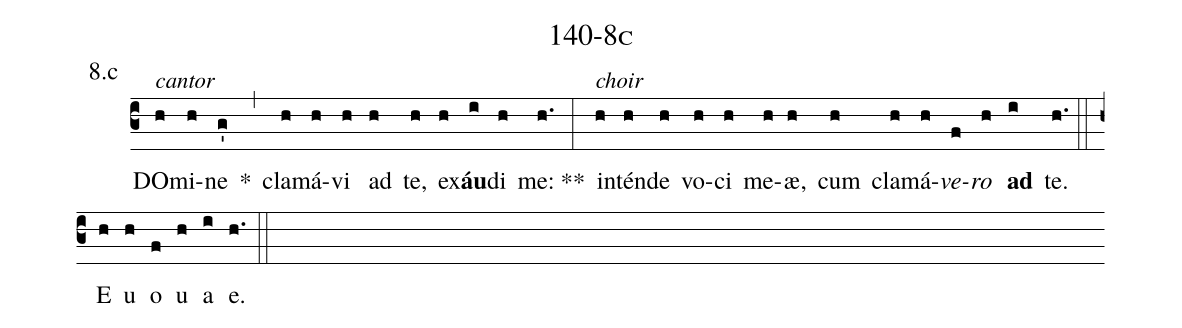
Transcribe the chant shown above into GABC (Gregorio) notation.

name: 140-8c;
annotation: 8.c;
%%
(c3)<alt>cantor</alt> DO(h)mi(h)ne(g') *(,) cla(h)má(h)vi(h) ad(h) te,(h) ex(h)<b>áu</b>(i)di(h) me:(h.) **(:)<alt>choir</alt> in(h)tén(h)de(h) vo(h)ci(h) me(h)æ,(h) cum(h) cla(h)má(h)<i>ve</i>(f)<i>ro</i>(h) <b>ad</b>(i) te.(h.) (::) E(h) u(h) o(f) u(h) a(i) e.(h.) (::)
